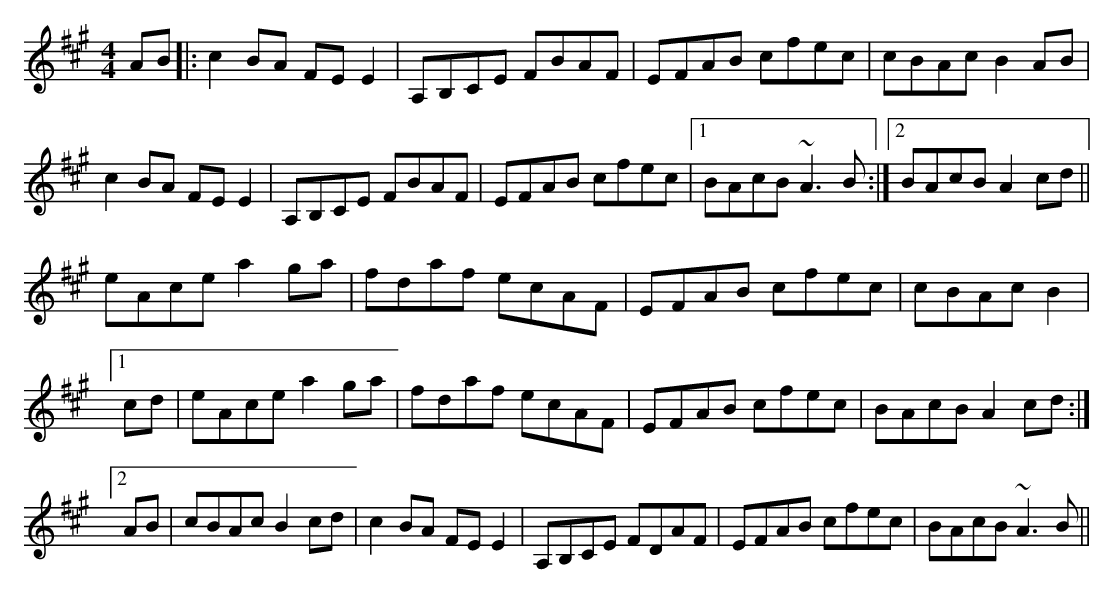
X:1
M:4/4
K:A
AB|:c2BA FEE2|A,B,CE FBAF|EFAB cfec|cBAc B2AB|
c2BA FEE2|A,B,CE FBAF|EFAB cfec|1 BAcB ~A3B:|2 BAcB A2cd||
eAce a2ga|fdaf ecAF|EFAB cfec|cBAc B2|
[1cd|eAce a2ga|fdaf ecAF|EFAB cfec|BAcB A2cd:|
[2AB|cBAc B2cd|c2BA FEE2|A,B,CE FDAF|EFAB cfec|BAcB ~A3B||
